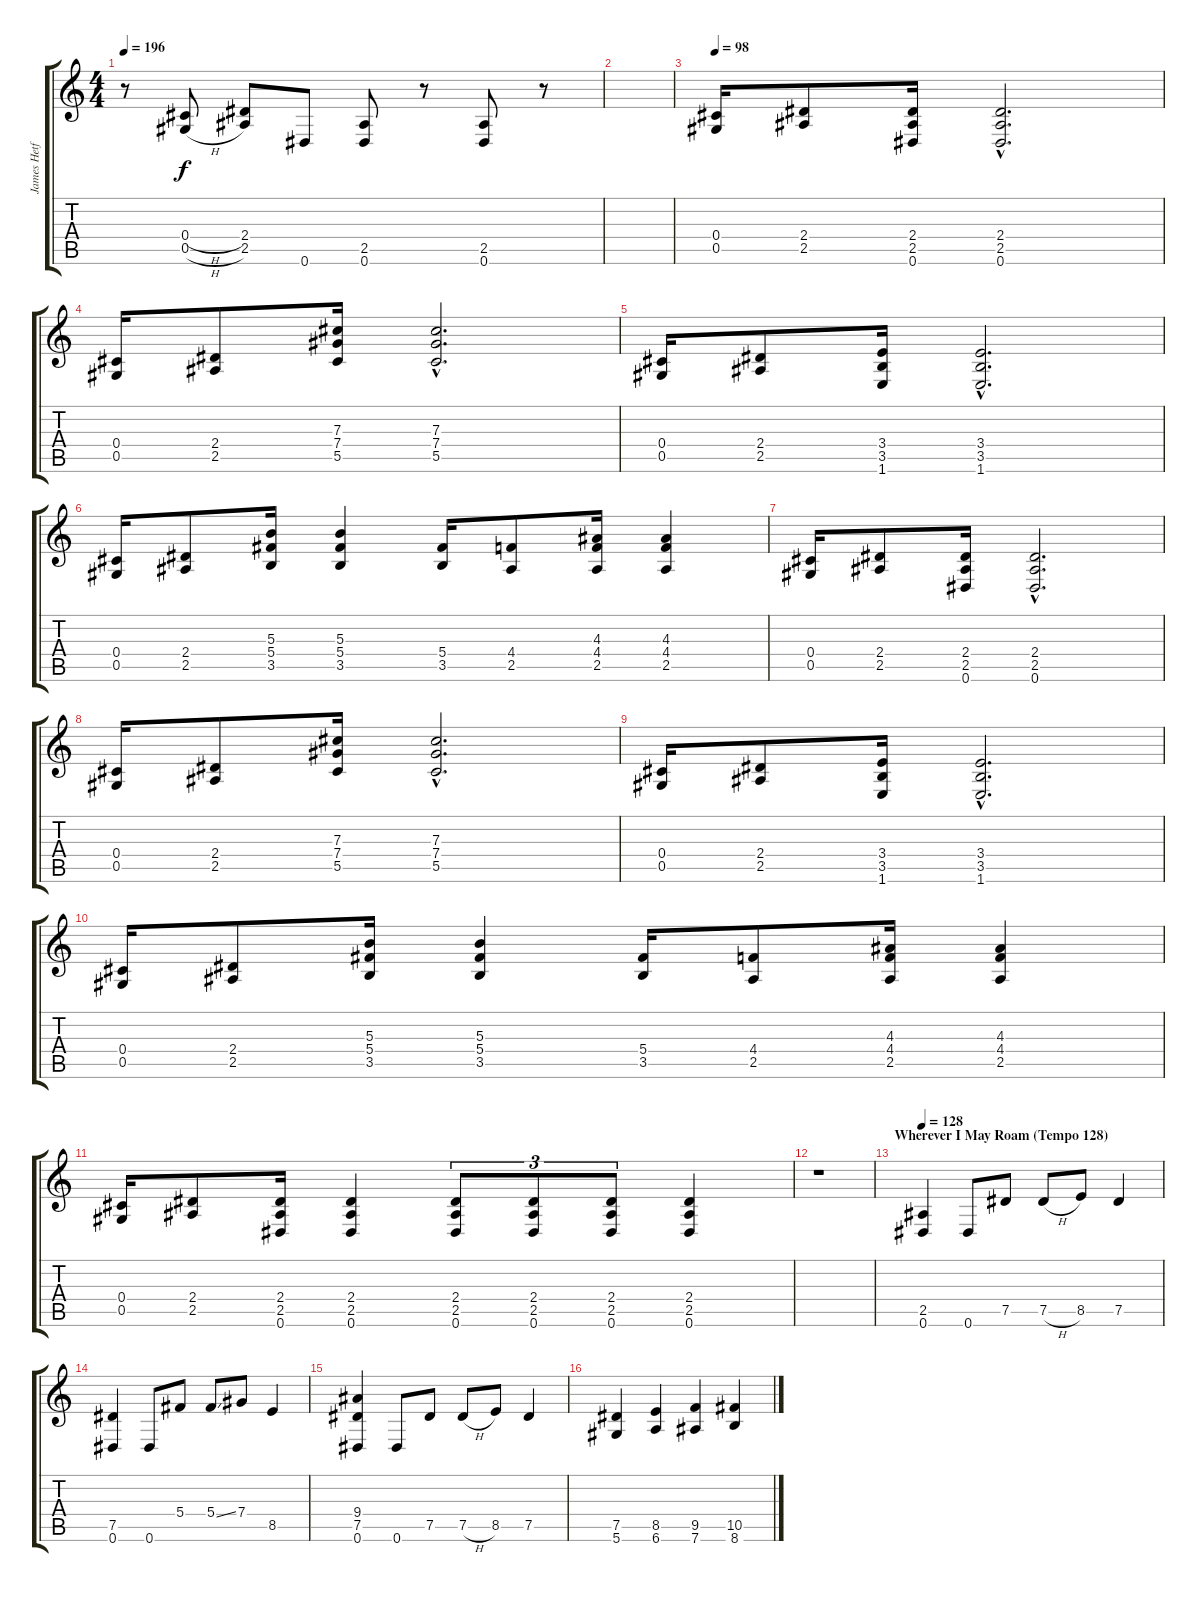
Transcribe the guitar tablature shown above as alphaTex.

\track ("James Hetfield (Distortion Guitar)" "James Hetf") {instrument distortionguitar}
\staff {score tabs}
\tuning (Eb4 Bb3 Gb3 Db3 Ab2 Eb2) {hide}
\ts (4 4)
\tempo 196
\clef g2
\ks c
r.8{dy f} (0.4{h} 0.5{h}).8 (2.4 2.5).8 0.6.8 (2.5 0.6).8 r.8 (2.5 0.6).8 r.8 |
|
\tempo 98
(0.4 0.5).16 (2.4 2.5).8 (2.4 2.5 0.6).16 (2.4{hac} 2.5{hac} 0.6{hac}).2{d} |
(0.4 0.5).16 (2.4 2.5).8 (7.3 7.4 5.5).16 (7.3{hac} 7.4{hac} 5.5{hac}).2{d} |
(0.4 0.5).16 (2.4 2.5).8 (3.4 3.5 1.6).16 (3.4{hac} 3.5{hac} 1.6{hac}).2{d} |
(0.4 0.5).16 (2.4 2.5).8 (5.3 5.4 3.5).16 (5.3 5.4 3.5).4 (5.4 3.5).16 (4.4 2.5).8 (4.3 4.4 2.5).16 (4.3 4.4 2.5).4 |
(0.4 0.5).16 (2.4 2.5).8 (2.4 2.5 0.6).16 (2.4{hac} 2.5{hac} 0.6{hac}).2{d} |
(0.4 0.5).16 (2.4 2.5).8 (7.3 7.4 5.5).16 (7.3{hac} 7.4{hac} 5.5{hac}).2{d} |
(0.4 0.5).16 (2.4 2.5).8 (3.4 3.5 1.6).16 (3.4{hac} 3.5{hac} 1.6{hac}).2{d} |
(0.4 0.5).16 (2.4 2.5).8 (5.3 5.4 3.5).16 (5.3 5.4 3.5).4 (5.4 3.5).16 (4.4 2.5).8 (4.3 4.4 2.5).16 (4.3 4.4 2.5).4 |
(0.4 0.5).16 (2.4 2.5).8 (2.4 2.5 0.6).16 (2.4 2.5 0.6).4 (2.4 2.5 0.6).8{tu (3 2)} (2.4 2.5 0.6).8{tu (3 2)} (2.4 2.5 0.6).8{tu (3 2)} (2.4 2.5 0.6).4 |
r.1 |
\section ("" "Wherever I May Roam (Tempo 128)")
\tempo 128
(2.5 0.6).4 0.6.8 7.5.8 7.5{h}.8 8.5.8 7.5.4 |
(7.5 0.6).4 0.6.8 5.4.8 5.4{ss}.8 7.4.8 8.5.4 |
(9.4 7.5 0.6).4 0.6.8 7.5.8 7.5{h}.8 8.5.8 7.5.4 |
(7.5 5.6).4 (8.5 6.6).4 (9.5 7.6).4 (10.5 8.6).4
